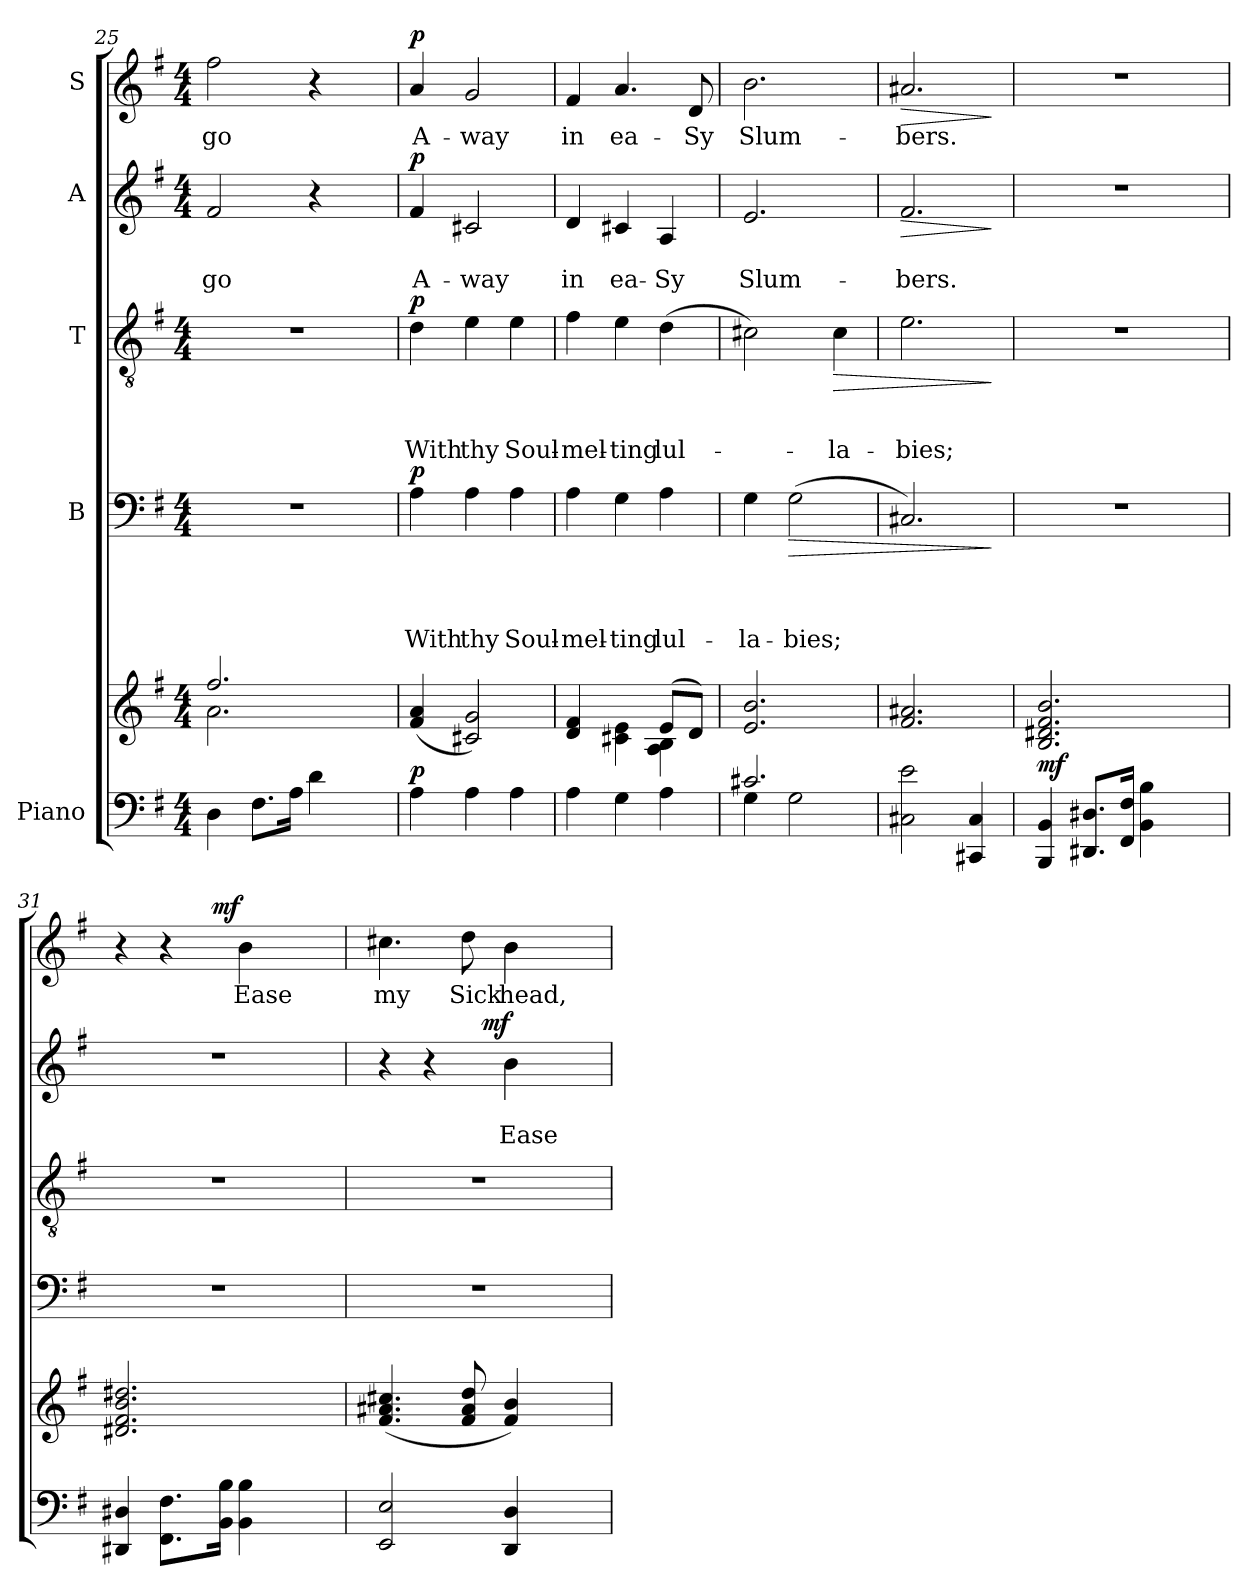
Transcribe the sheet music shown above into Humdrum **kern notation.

**kern	**kern	**dynam	**kern	**text	**text	**text	**text	**dynam	**kern	**text	**text	**text	**dynam	**kern	**text	**text	**dynam	**kern	**text	**dynam
*part5	*part5	*part5	*part4	*part4	*part4	*part4	*part4	*part4	*part3	*part3	*part3	*part3	*part3	*part2	*part2	*part2	*part2	*part1	*part1	*part1
*staff6	*staff5	*staff5/6	*staff4	*staff4	*staff4	*staff4	*staff4	*staff4	*staff3	*staff3	*staff3	*staff3	*staff3	*staff2	*staff2	*staff2	*staff2	*staff1	*staff1	*staff1
*I"Piano	*	*	*I"B	*	*	*	*	*	*I"T	*	*	*	*	*I"A	*	*	*	*I"S	*	*
*clefF4	*clefG2	*	*clefF4	*	*	*	*	*	*clefGv2	*	*	*	*	*clefG2	*	*	*	*clefG2	*	*
*k[f#]	*k[f#]	*	*k[f#]	*	*	*	*	*	*k[f#]	*	*	*	*	*k[f#]	*	*	*	*k[f#]	*	*
*G:	*G:	*	*G:	*	*	*	*	*	*G:	*	*	*	*	*G:	*	*	*	*G:	*	*
*M4/4	*M4/4	*	*M4/4	*	*	*	*	*	*M4/4	*	*	*	*	*M4/4	*	*	*	*M4/4	*	*
=25	=25	=25	=25	=25	=25	=25	=25	=25	=25	=25	=25	=25	=25	=25	=25	=25	=25	=25	=25	=25
*	*^	*	*	*	*	*	*	*	*	*	*	*	*	*	*	*	*	*	*	*
!	!	!	!	!	!	!	!	!	!	!	!	!	!	!	!	!	!LO:LY:b	!	!	!LO:LY:b:rj	!
4D\	2.ff#i/	2.a\	.	1r	.	.	.	.	.	1r	.	.	.	.	2f#/	.	go	.	2ff#i\	go	.
8.F#\L	.	.	.	.	.	.	.	.	.	.	.	.	.	.	.	.	.	.	.	.	.
16A\Jk	.	.	.	.	.	.	.	.	.	.	.	.	.	.	.	.	.	.	.	.	.
4d\	.	.	.	.	.	.	.	.	.	.	.	.	.	.	4r	.	.	.	4r	.	.
4ryy	4ryy	4ryy	.	.	.	.	.	.	.	.	.	.	.	.	4ryy	.	.	.	4ryy	.	.
=26	=26	=26	=26	=26	=26	=26	=26	=26	=26	=26	=26	=26	=26	=26	=26	=26	=26	=26	=26	=26	=26
!	!	!	!LO:DY:a=2	!	!	!	!	!LO:LY:b	!LO:DY:a	!	!	!	!LO:LY:b	!LO:DY:a	!	!	!LO:LY:b	!LO:DY:a	!	!LO:LY:b	!LO:DY:a
*	*v	*v	*	*	*	*	*	*	*	*	*	*	*	*	*	*	*	*	*	*	*
4A\	(<4f#/ 4a/	p	4A\	.	.	.	With	p	4d\	.	.	With	p	4f#/	.	A-	p	4a/	A-	p
!	!	!	!	!	!	!	!LO:LY:b	!	!	!	!	!LO:LY:b	!	!	!	!LO:LY:b	!	!	!LO:LY:b	!
4A\	2c#X/ 2g/)	.	4A\	.	.	.	thy	.	4e\	.	.	thy	.	2c#X/	.	-way	.	2g/	-way	.
!	!	!	!	!	!	!	!LO:LY:b	!	!	!	!	!LO:LY:b	!	!	!	!	!	!	!	!
4A\	.	.	4A\	.	.	.	Soul-	.	4e\	.	.	Soul-	.	.	.	.	.	.	.	.
=27	=27	=27	=27	=27	=27	=27	=27	=27	=27	=27	=27	=27	=27	=27	=27	=27	=27	=27	=27	=27
*	*^	*	*	*	*	*	*	*	*	*	*	*	*	*	*	*	*	*	*	*
!	!	!	!	!	!	!	!	!LO:LY:b	!	!	!	!	!LO:LY:b	!	!	!	!LO:LY:b	!	!	!LO:LY:b	!
4A\	(<4d/ 4f#/	4ryy	.	4A\	.	.	.	-mel-	.	4f#\	.	.	-mel-	.	4d/	.	in	.	4f#/	in	.
!	!	!	!	!	!	!	!	!LO:LY:b	!	!	!	!	!LO:LY:b	!	!	!	!LO:LY:b	!	!	!LO:LY:b	!
4G\	4ryy	4c#X\ 4e\	.	4G\	.	.	.	-ting	.	4e\	.	.	-ting	.	4c#X/	.	ea-	.	4.a/	ea-	.
!	!	!	!	!	!	!	!	!LO:LY:b	!	!	!	!	!LO:LY:b	!	!	!	!LO:LY:b	!	!	!	!
4A\	(8e/L	4A\ 4B\	.	4A\	.	.	.	lul-	.	(>4d\	.	.	lul-	.	4A/	.	-Sy	.	.	.	.
!	!	!	!	!	!	!	!	!	!	!	!	!	!	!	!	!	!	!	!	!LO:LY:b	!
.	8d/J)	.	.	.	.	.	.	.	.	.	.	.	.	.	.	.	.	.	8d/	-Sy	.
*	*v	*v	*	*	*	*	*	*	*	*	*	*	*	*	*	*	*	*	*	*	*
=28	=28	=28	=28	=28	=28	=28	=28	=28	=28	=28	=28	=28	=28	=28	=28	=28	=28	=28	=28	=28
*^	*	*	*	*	*	*	*	*	*	*	*	*	*	*	*	*	*	*	*	*
!	!	!	!	!	!	!	!	!LO:LY:b	!	!	!	!	!	!	!	!	!LO:LY:b	!	!	!LO:LY:b	!
2.c#X/	4G\	2.e/ 2.b/	.	4G\	.	.	.	-la-	.	2c#X\)	.	.	.	.	2.e/	.	Slum-	.	2.b\	Slum-	.
!	!	!	!	!	!	!	!	!LO:LY:b	!LO:HP:b	!	!	!	!	!	!	!	!	!	!	!	!
.	2G\	.	.	(>2G\	.	.	.	-bies;	>	.	.	.	.	.	.	.	.	.	.	.	.
!	!	!	!	!	!	!	!	!	!	!	!	!	!LO:LY:b	!LO:HP:b	!	!	!	!	!	!	!
.	.	.	.	.	.	.	.	.	.	4c#\	.	.	-la-	>	.	.	.	.	.	.	.
*v	*v	*	*	*	*	*	*	*	*	*	*	*	*	*	*	*	*	*	*	*	*
=29	=29	=29	=29	=29	=29	=29	=29	=29	=29	=29	=29	=29	=29	=29	=29	=29	=29	=29	=29	=29
!	!	!	!	!	!	!	!	!	!	!	!	!LO:LY:b	!	!	!	!LO:LY:b	!LO:HP:b	!	!LO:LY:b	!LO:HP:b
2C#X\ 2e\	2.f#/ 2.a#X/	.	2.C#X/)	.	.	.	.	.	2.e\	.	.	-bies;	.	2.f#/	.	-bers.	>	2.a#X/	-bers.	>
4CC#X/ 4C#/	.	.	.	.	.	.	.	.	.	.	.	.	.	.	.	.	.	.	.	.
.	.	.	.	.	.	.	.	]	.	.	.	.	]	.	.	.	]	.	.	]
!!LO:LB:g=z
=30	=30	=30	=30	=30	=30	=30	=30	=30	=30	=30	=30	=30	=30	=30	=30	=30	=30	=30	=30	=30
!	!	!LO:DY:b	!	!	!	!	!	!	!	!	!	!	!	!	!	!	!	!	!	!
4BBB/ 4BB/	2.B/ 2.d#X/ 2.f#/ 2.b/	mf	1r	.	.	.	.	.	1r	.	.	.	.	1r	.	.	.	1r	.	.
8.DD#X/ 8.D#X/L	.	.	.	.	.	.	.	.	.	.	.	.	.	.	.	.	.	.	.	.
16FF#/ 16F#/Jk	.	.	.	.	.	.	.	.	.	.	.	.	.	.	.	.	.	.	.	.
4BB\ 4B\	.	.	.	.	.	.	.	.	.	.	.	.	.	.	.	.	.	.	.	.
4ryy	4ryy	.	.	.	.	.	.	.	.	.	.	.	.	.	.	.	.	.	.	.
=31	=31	=31	=31	=31	=31	=31	=31	=31	=31	=31	=31	=31	=31	=31	=31	=31	=31	=31	=31	=31
*	*	*	*	*	*	*	*	*	*	*	*	*	*	*	*	*	*	*^	*	*
4DD#X/ 4D#X/	2.d#X/ 2.f#/ 2.b/ 2.dd#X/	.	1r	.	.	.	.	.	1r	.	.	.	.	1r	.	.	.	4r	3ryy	.	.
8.FF#\ 8.F#\L	.	.	.	.	.	.	.	.	.	.	.	.	.	.	.	.	.	4r	.	.	.
.	.	.	.	.	.	.	.	.	.	.	.	.	.	.	.	.	.	.	12ryy	.	.
.	.	.	.	.	.	.	.	.	.	.	.	.	.	.	.	.	.	.	96ryy	.	.
!	!	!	!	!	!	!	!	!	!	!	!	!	!	!	!	!	!	!	!	!	!LO:DY:a
.	.	.	.	.	.	.	.	.	.	.	.	.	.	.	.	.	.	.	3ryy	.	mf
16BB\ 16B\Jk	.	.	.	.	.	.	.	.	.	.	.	.	.	.	.	.	.	.	.	.	.
!	!	!	!	!	!	!	!	!	!	!	!	!	!	!	!	!	!	!	!	!LO:LY:b	!
4BB\ 4B\	.	.	.	.	.	.	.	.	.	.	.	.	.	.	.	.	.	4b\	.	Ease	.
4ryy	4ryy	.	.	.	.	.	.	.	.	.	.	.	.	.	.	.	.	4ryy	.	.	.
.	.	.	.	.	.	.	.	.	.	.	.	.	.	.	.	.	.	.	6ryy	.	.
.	.	.	.	.	.	.	.	.	.	.	.	.	.	.	.	.	.	.	24..ryy	.	.
=32	=32	=32	=32	=32	=32	=32	=32	=32	=32	=32	=32	=32	=32	=32	=32	=32	=32	=32	=32	=32	=32
!	!	!	!	!	!	!	!	!	!	!	!	!	!	!	!	!	!	!	!	!LO:LY:b	!
*	*	*	*	*	*	*	*	*	*	*	*	*	*	*^	*	*	*	*v	*v	*	*
2EE/ 2E/	(<4.f#/ 4.a#X/ 4.cc#X/	.	1r	.	.	.	.	.	1r	.	.	.	.	4r	3ryy	.	.	.	4.cc#X\	my	.
.	.	.	.	.	.	.	.	.	.	.	.	.	.	4r	.	.	.	.	.	.	.
.	.	.	.	.	.	.	.	.	.	.	.	.	.	.	12ryy	.	.	.	.	.	.
!	!	!	!	!	!	!	!	!	!	!	!	!	!	!	!	!	!	!	!	!LO:LY:b	!
.	8f#/ 8a#/ 8dd/	.	.	.	.	.	.	.	.	.	.	.	.	.	.	.	.	.	8dd\	Sick	.
.	.	.	.	.	.	.	.	.	.	.	.	.	.	.	96ryy	.	.	.	.	.	.
!	!	!	!	!	!	!	!	!	!	!	!	!	!	!	!	!	!	!LO:DY:a	!	!	!
.	.	.	.	.	.	.	.	.	.	.	.	.	.	.	3ryy	.	.	mf	.	.	.
!	!	!	!	!	!	!	!	!	!	!	!	!	!	!	!	!	!LO:LY:b	!	!	!LO:LY:b	!
4DD/ 4D/	4f#/ 4b/)	.	.	.	.	.	.	.	.	.	.	.	.	4b\	.	.	Ease	.	4b\	head,	.
4ryy	4ryy	.	.	.	.	.	.	.	.	.	.	.	.	4ryy	.	.	.	.	4ryy	.	.
.	.	.	.	.	.	.	.	.	.	.	.	.	.	.	6ryy	.	.	.	.	.	.
.	.	.	.	.	.	.	.	.	.	.	.	.	.	.	24..ryy	.	.	.	.	.	.
*	*	*	*	*	*	*	*	*	*	*	*	*	*	*v	*v	*	*	*	*	*	*
=	=	=	=	=	=	=	=	=	=	=	=	=	=	=	=	=	=	=	=	=
*-	*-	*-	*-	*-	*-	*-	*-	*-	*-	*-	*-	*-	*-	*-	*-	*-	*-	*-	*-	*-
